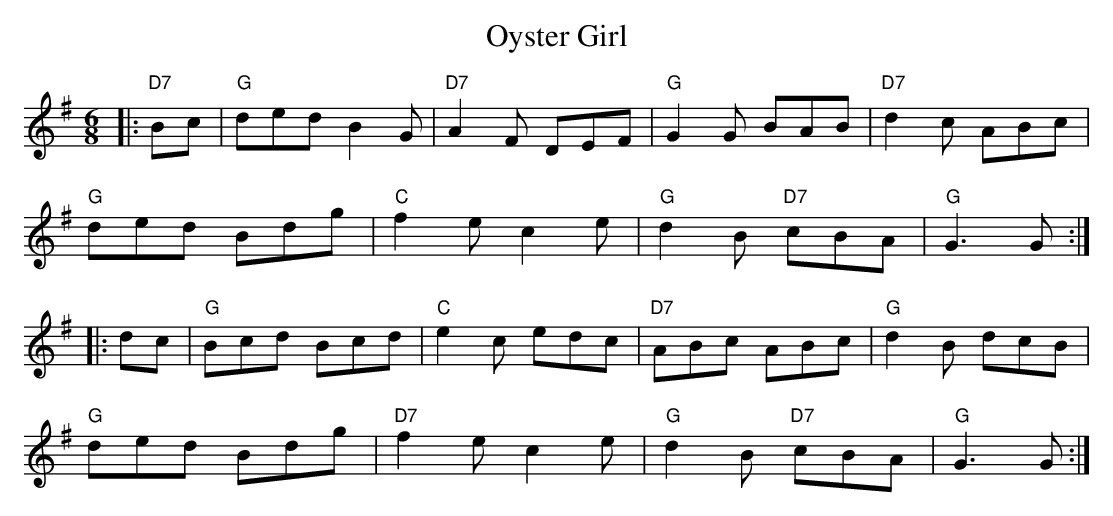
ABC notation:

X:1
T:Oyster Girl
M:6/8
L:1/8
K:G
|:"D7"Bc|"G"ded B2 G|"D7"A2 F DEF|"G"G2G BAB|"D7"d2 c ABc|
"G"ded Bdg|"C"f2 e c2e|"G"d2 B "D7"cBA|"G"G3 G :|
|:dc|"G"Bcd Bcd|"C"e2 c edc|"D7"ABc ABc|"G"d2 B dcB|
"G"ded Bdg|"D7"f2 e c2 e|"G"d2 B "D7"cBA|"G"G3 G:|
